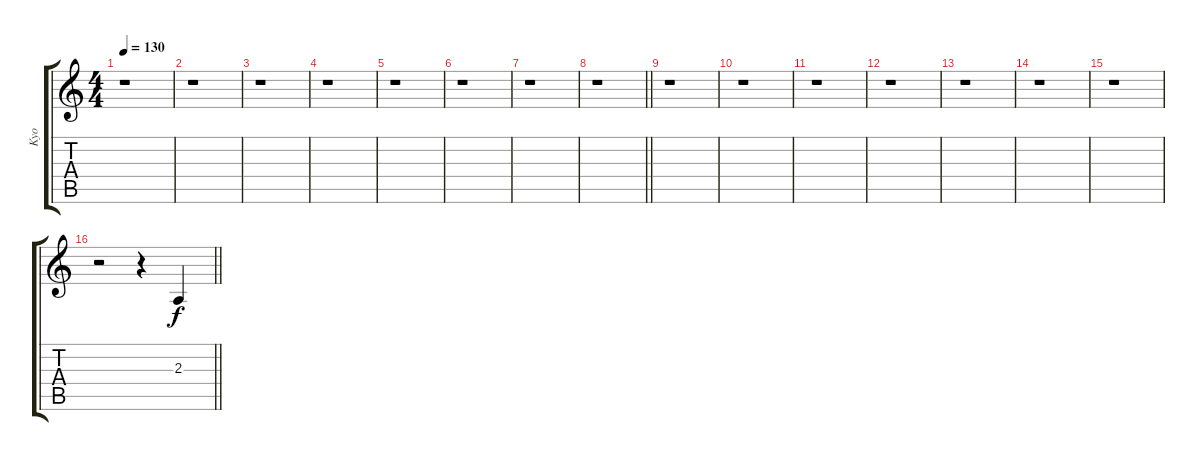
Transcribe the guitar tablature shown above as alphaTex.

\track ("Kyo" "Kyo") {instrument clarinet}
\staff {score tabs}
\tuning (E4 B3 G3 D3 A2 E2) {hide}
\ts (4 4)
\tempo 130
\clef g2
\ks c
r.1{dy f} |
r.1 |
r.1 |
r.1 |
r.1 |
r.1 |
r.1 |
\barLineRight lightlight
r.1 |
r.1 |
r.1 |
r.1 |
r.1 |
r.1 |
r.1 |
r.1 |
\barLineRight lightlight
r.2 r.4 2.3.4
